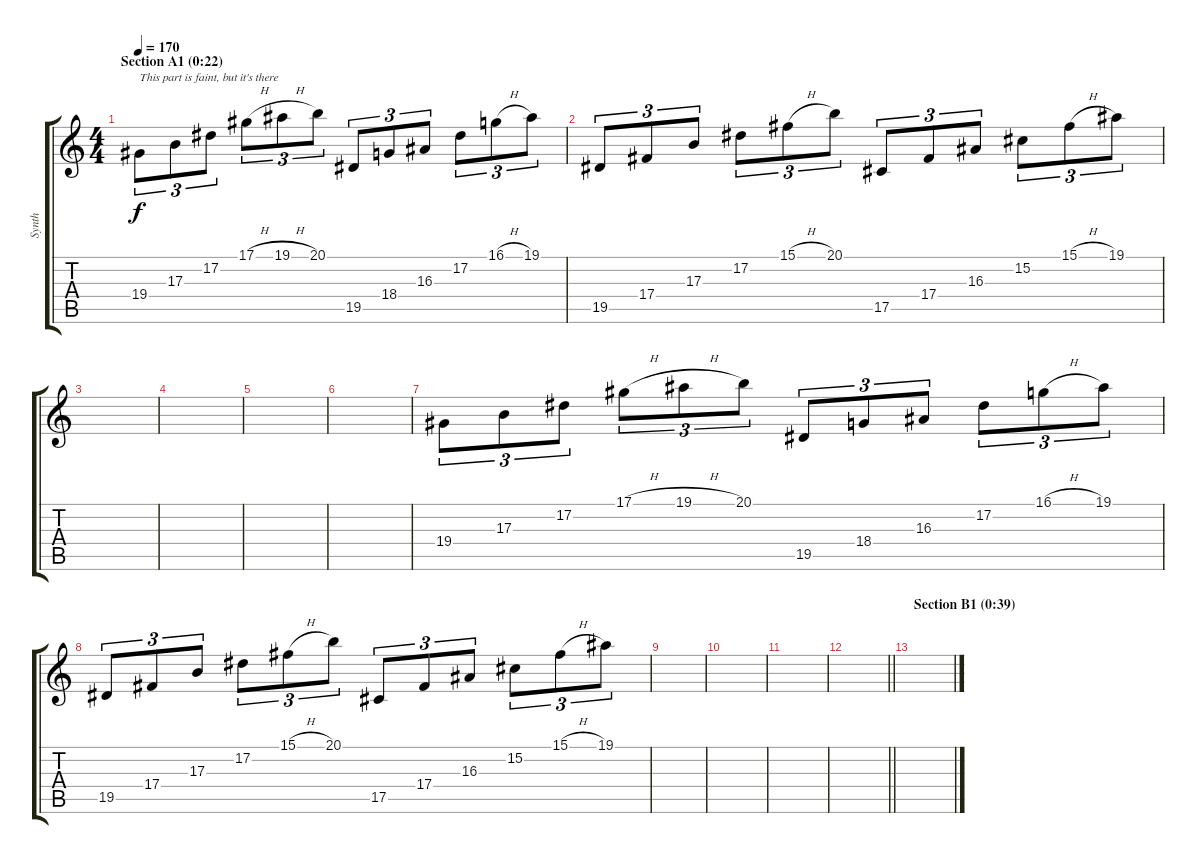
\track ("Synth" "Synth") {instrument lead1square}
\staff {score tabs}
\tuning (Eb4 Bb3 Gb3 Db3 Ab2 Eb2) {hide}
\ts (4 4)
\section ("" "Section A1 (0:22)")
\tempo 170
\clef g2
\ks c
19.4.8{tu (3 2) txt "This part is faint, but it's there" dy f volume 9} 17.3.8{tu (3 2)} 17.2.8{tu (3 2)} 17.1{h}.8{tu (3 2)} 19.1{h}.8{tu (3 2)} 20.1.8{tu (3 2)} 19.5.8{tu (3 2)} 18.4.8{tu (3 2)} 16.3.8{tu (3 2)} 17.2.8{tu (3 2)} 16.1{h}.8{tu (3 2)} 19.1.8{tu (3 2)} |
19.5.8{tu (3 2)} 17.4.8{tu (3 2)} 17.3.8{tu (3 2)} 17.2.8{tu (3 2)} 15.1{h}.8{tu (3 2)} 20.1.8{tu (3 2)} 17.5.8{tu (3 2)} 17.4.8{tu (3 2)} 16.3.8{tu (3 2)} 15.2.8{tu (3 2)} 15.1{h}.8{tu (3 2)} 19.1.8{tu (3 2)} |
|
|
|
|
19.4.8{tu (3 2)} 17.3.8{tu (3 2)} 17.2.8{tu (3 2)} 17.1{h}.8{tu (3 2)} 19.1{h}.8{tu (3 2)} 20.1.8{tu (3 2)} 19.5.8{tu (3 2)} 18.4.8{tu (3 2)} 16.3.8{tu (3 2)} 17.2.8{tu (3 2)} 16.1{h}.8{tu (3 2)} 19.1.8{tu (3 2)} |
19.5.8{tu (3 2)} 17.4.8{tu (3 2)} 17.3.8{tu (3 2)} 17.2.8{tu (3 2)} 15.1{h}.8{tu (3 2)} 20.1.8{tu (3 2)} 17.5.8{tu (3 2)} 17.4.8{tu (3 2)} 16.3.8{tu (3 2)} 15.2.8{tu (3 2)} 15.1{h}.8{tu (3 2)} 19.1.8{tu (3 2)} |
|
|
|
\barLineRight lightlight
|
\section ("" "Section B1 (0:39)")
